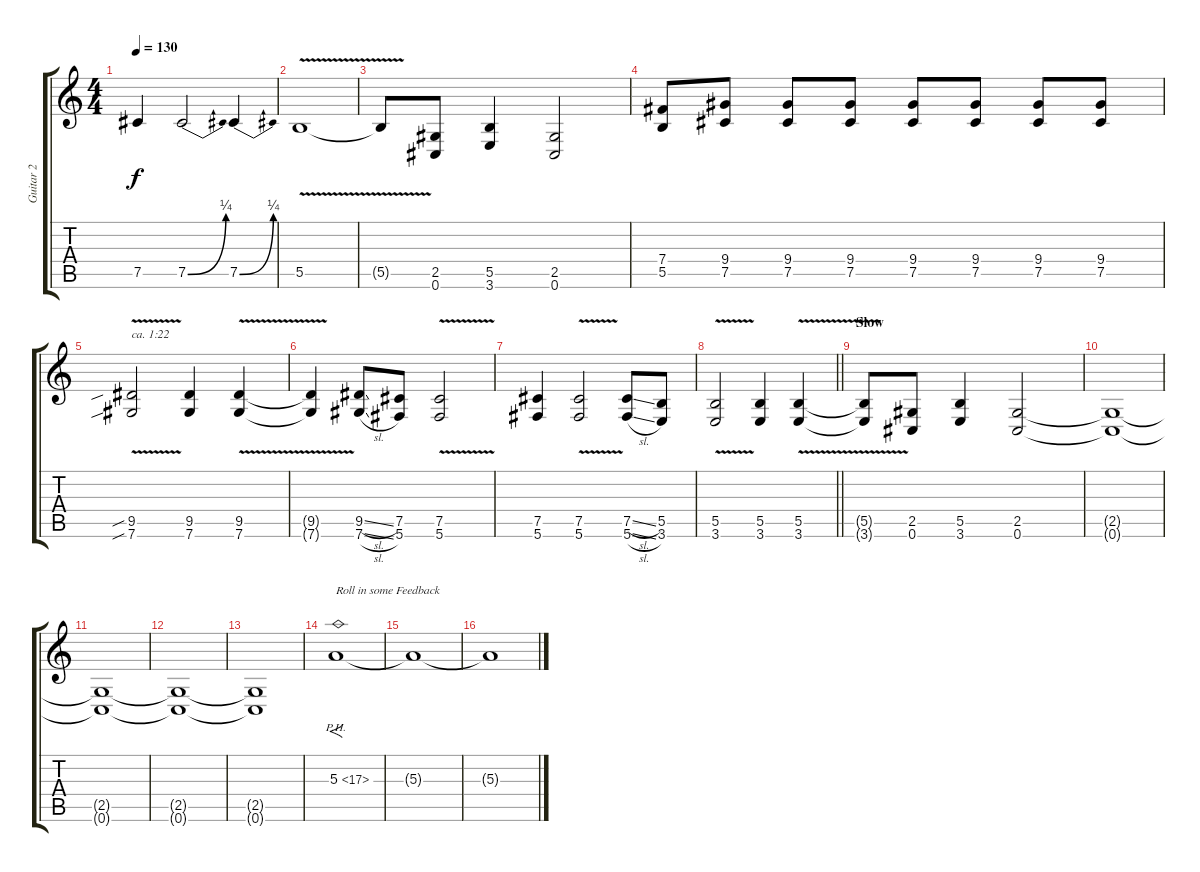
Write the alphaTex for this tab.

\track ("Guitar 2" "Guitar 2") {instrument overdrivenguitar}
\staff {score tabs}
\tuning (Db4 Ab3 E3 B2 Gb2 Db2) {hide}
\ts (4 4)
\tempo 130
\clef g2
\ks c
7.5{t}.4{dy f} 7.5{be (bend 0 0 60 1)}.2 7.5{be (bend 0 0 60 1)}.4 |
5.5{v}.1 |
5.5{t}.8 (2.5 0.6).8 (5.5 3.6).4 (2.5 0.6).2 |
(7.4 5.5).8 (9.4 7.5).8 (9.4 7.5).8 (9.4 7.5).8 (9.4 7.5).8 (9.4 7.5).8 (9.4 7.5).8 (9.4 7.5).8 |
(9.5{sib} 7.6{v sib}).2{txt "ca. 1:22"} (9.5 7.6).4 (9.5{v} 7.6).4 |
(9.5{t} 7.6{t}).4 (9.5{sl} 7.6{sl}).8 (7.5 5.6).8 (7.5 5.6{v}).2 |
(7.5 5.6).4 (7.5{v} 5.6).2 (7.5{sl} 5.6{sl}).8 (5.5 3.6).8 |
\barLineRight lightlight
(5.5 3.6{v}).2 (5.5 3.6).4 (5.5 3.6{v}).4 |
\section ("" "Slow")
(5.5{t} 3.6{t}).8 (2.5 0.6).8 (5.5 3.6).4 (2.5 0.6).2 |
(2.5{t} 0.6{t}).1 |
(2.5{t} 0.6{t}).1 |
(2.5{t} 0.6{t}).1 |
(2.5{t} 0.6{t}).1 |
5.3{ph 12}.1{f txt "Roll in some Feedback" volume 16} |
5.3{t}.1 |
5.3{t}.1
